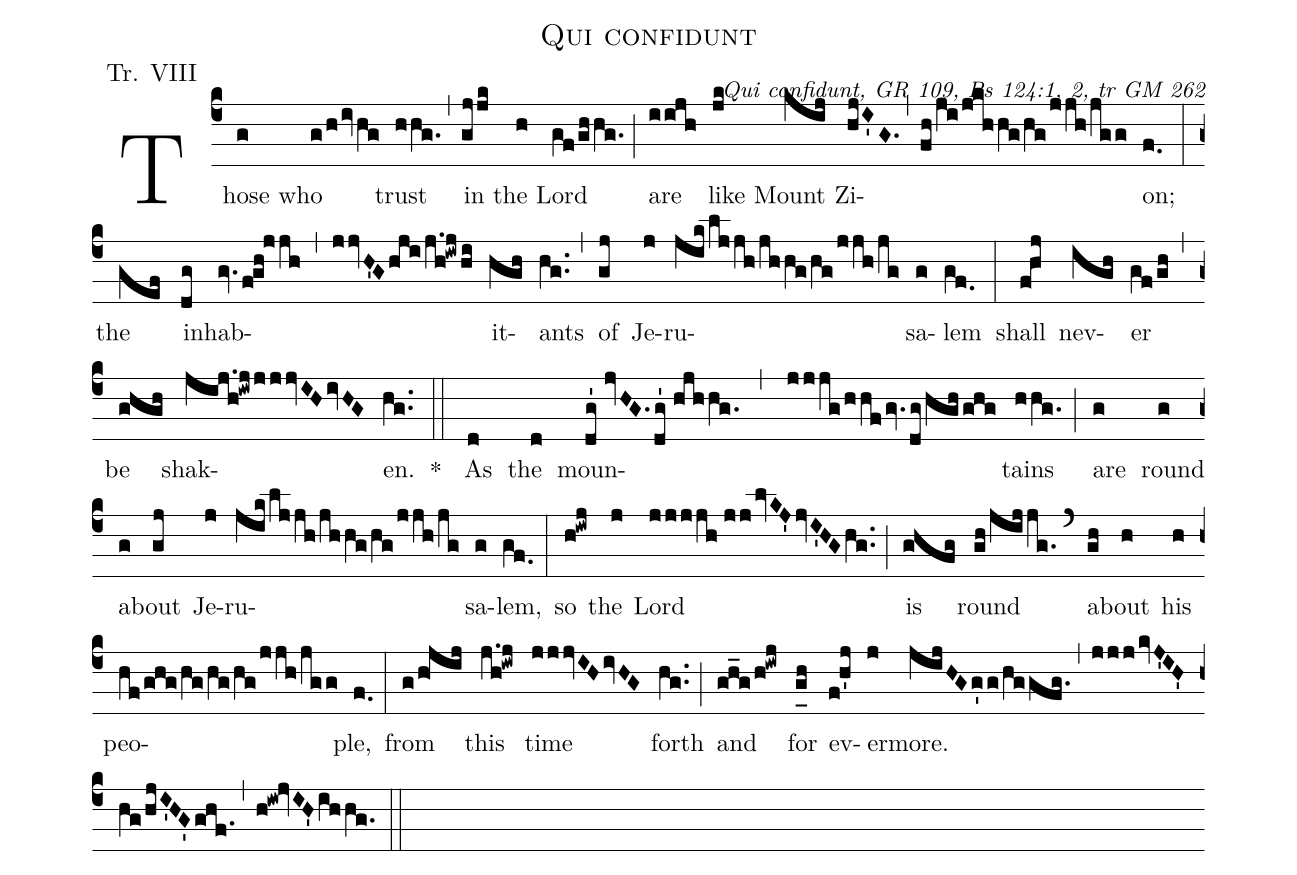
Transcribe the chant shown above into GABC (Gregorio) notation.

name: Qui confidunt;
office-part: Tractus;
mode: 8;
commentary: Qui confidunt, GR 109, Ps 124:1, 2, tr GM 262;
annotation:Tr. VIII;
%%
(c4)Those(g) who(g/hivhg) trust(hhg.) (,)
in(gjjk) the(h) Lord(gf/ghhg.) (;)
are(iijh) like(jk) Mount(kij) Zi(hjI'G.,fh/ji/jkhhg/hg/jjh/jgg)on;(f.0) (:)
the(gef)
in(dg)hab(gv.fgh!jjh,jjvH'Ghji/j.h!iwj/hi)it(hgh)ants(hg..) (,) of(gj) Je(j)ru(jik/ljjh/jhhg/hg/jjh/jg)sa(g)lem(gf.0) (:)
shall(fhj) nev(igh)er(gf/gh) (,) be(ghgh) shak(jij.h!iwjjjjvIHivHG)en.(hg..) * (::)
As(d) the(d)
moun(dg'//jvHG.dg'//hjhhg.,jjjg/hhfgv.dg/hgh/ghg)tains(hhg.) (;)
are(g) round(g) a(g)bout(gj) Je(j)ru(jik/ljjh/jhhg/hg/jjh/jg)sa(g)lem,(gf.0) (:)
so(h!iwj) the(j) Lord(jjjjh//jjlvKJ'jvI'HGhg..) (;) is(ghfg) round(gh/jijjg.) (`) a(gh)bout(h)
his(h) peo(hf/ghg/hg/hg/hg/jjh/jgg)ple,(f.0) (:)
from(g/h!jij) this(j.h!iwj) time(jjjvIHivHG) forth(hg..) (;) and(gh_g/h!iwj) for(g_[uh:l]h) ev(f!h'j)er(j)more.(jijHGg'g/hggfg.,jjjkvJ'IH'hg/hjI'HG'ghf.1,h!iw!jvIH'ihhg.) (::)
